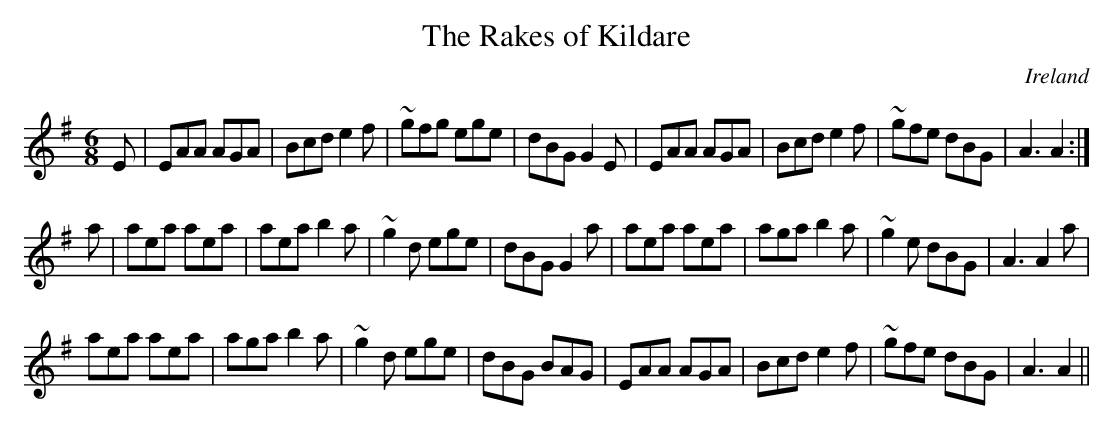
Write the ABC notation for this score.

X:1
T:Rakes of Kildare, The
O:Ireland
O:Scotland
M:6/8
K:ADor
E| EAA AGA| Bcd e2f| ~gfg ege| dBG G2E|\
   EAA AGA| Bcd e2f| ~gfe dBG| A3 A2:|*
a| aea aea| aea b2a| ~g2d ege| dBG G2a|\
   aea aea| aga b2a| ~g2e dBG| A3 A2 a|*
   aea aea| aga b2a| ~g2d ege| dBG BAG|\
   EAA AGA| Bcd e2f| ~gfe dBG| A3 A2||**
